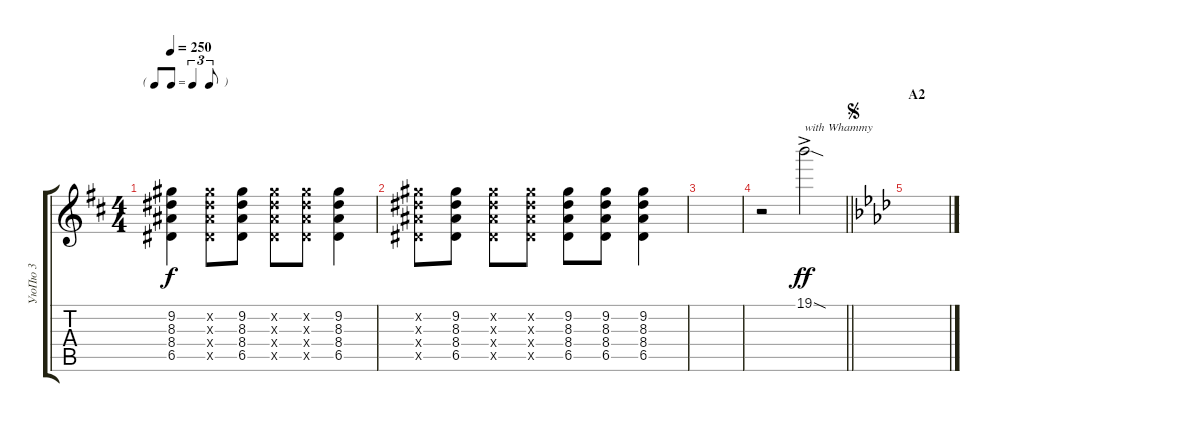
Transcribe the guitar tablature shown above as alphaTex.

\track ("УюПю 3" "УюПю 3") {instrument overdrivenguitar}
\staff {score tabs}
\tuning (E4 B3 G3 D3 A2 E2) {hide}
\ts (4 4)
\tf triplet8th
\tempo 250
\clef g2
\ks d
(9.2 8.3 8.4 6.5).4{dy f} (9.2{x} 8.3{x} 8.4{x} 6.5{x}).8 (9.2 8.3 8.4 6.5).8 (9.2{x} 8.3{x} 8.4{x} 6.5{x}).8 (9.2{x} 8.3{x} 8.4{x} 6.5{x}).8 (9.2 8.3 8.4 6.5).4 |
(9.2{x} 8.3{x} 8.4{x} 6.5{x}).8 (9.2 8.3 8.4 6.5).8 (9.2{x} 8.3{x} 8.4{x} 6.5{x}).8 (9.2{x} 8.3{x} 8.4{x} 6.5{x}).8 (9.2 8.3 8.4 6.5).8 (9.2 8.3 8.4 6.5).8 (9.2 8.3 8.4 6.5).4 |
|
\barLineRight lightlight
r.2 19.1{sod ac}.2{txt "with Whammy" dy ff} |
\section ("" "A2")
\jump segno
\ks ab
